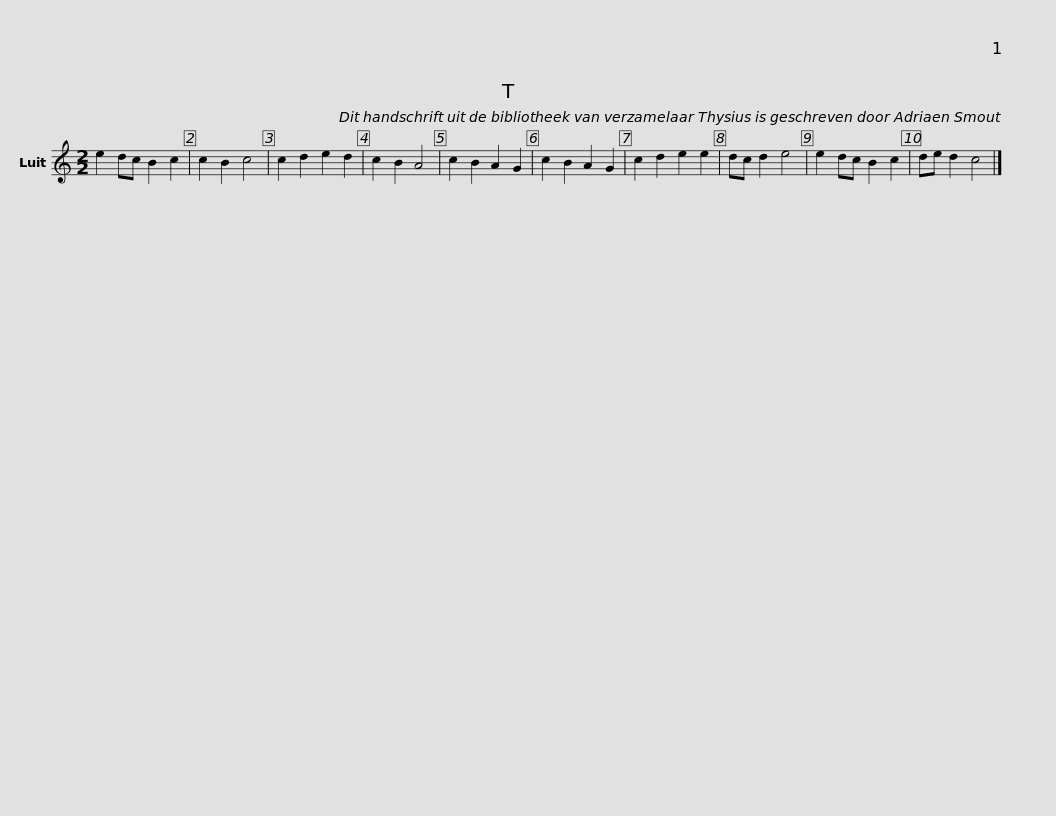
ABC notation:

X:1
L:1/8
M:2/2
I:linebreak $
K:C
V:1 treble
V:1
 e2 dc B2 c2 | c2 B2 c4 | c2 d2 e2 d2 | c2 B2 A4 | c2 B2 A2 G2 |$ %5
 c2 B2 A2 G2 | c2 d2 e2 e2 | dc d2 e4 | e2 dc B2 c2 | de d2 c4 |] %10
